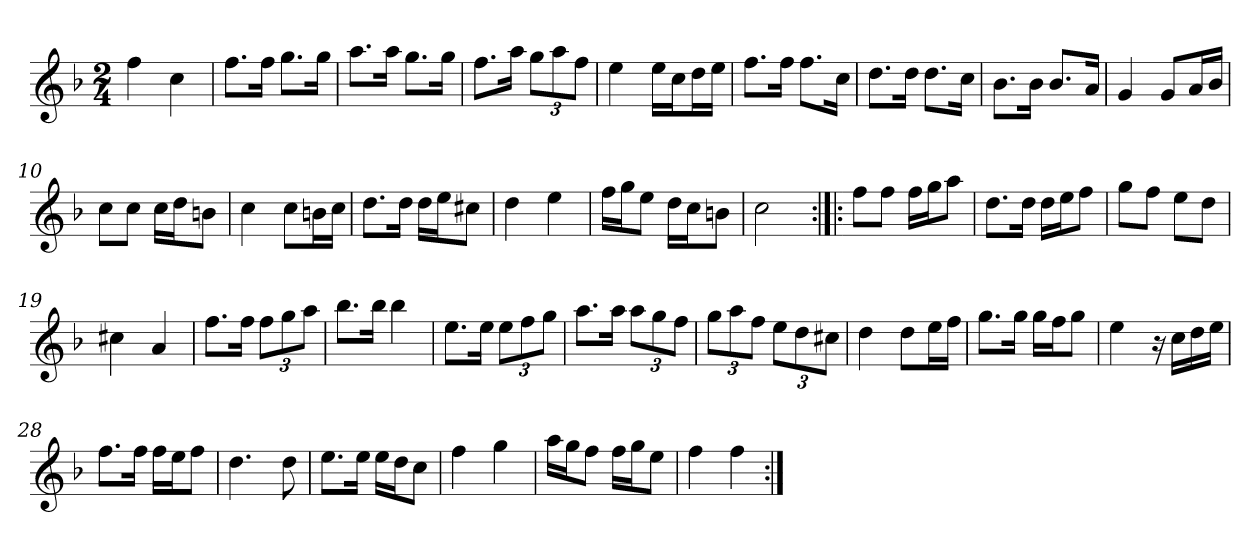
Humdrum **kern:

**kern
*part1
*staff1
*clefG2
*k[b-]
*F:
*M2/4
*MM120
=1
4ff
4cc
=2
8.ff\L
16ff\Jk
8.gg\L
16gg\Jk
=3
8.aa\L
16aa\Jk
8.gg\L
16gg\Jk
=4
8.ff\L
16aa\Jk
12gg\L
12aa\
12ff\J
=5
4ee
16ee\LL
16cc\J
16dd\L
16ee\JJ
=6
8.ff\L
16ff\Jk
8.ff\L
16cc\Jk
=7
8.dd\L
16dd\Jk
8.dd\L
16cc\Jk
=8
8.b-\L
16b-\Jk
8.b-/L
16a/Jk
=9
4g
8g/L
16a/L
16b-/JJ
=10
8cc\L
8cc\J
16cc\LL
16dd\J
8bn\J
=11
4cc
8cc\L
16bn\L
16cc\JJ
=12
8.dd\L
16dd\Jk
16dd\LL
16ee\J
8cc#X\J
=13
4dd
4ee
=14
16ff\LL
16gg\J
8ee\J
16dd\LL
16cc\J
8bn\J
=15
2cc
=16:|!|:
8ff\L
8ff\J
16ff\LL
16gg\J
8aa\J
=17
8.dd\L
16dd\Jk
16dd\LL
16ee\J
8ff\J
=18
8gg\L
8ff\J
8ee\L
8dd\J
=19
4cc#X
4a
=20
8.ff\L
16ff\Jk
12ff\L
12gg\
12aa\J
=21
8.bb-\L
16bb-\Jk
4bb-
=22
8.ee\L
16ee\Jk
12ee\L
12ff\
12gg\J
=23
8.aa\L
16aa\Jk
12aa\L
12gg\
12ff\J
=24
12gg\L
12aa\
12ff\J
12ee\L
12dd\
12cc#X\J
=25
4dd
8dd\L
16ee\L
16ff\JJ
=26
8.gg\L
16gg\Jk
16gg\LL
16ff\J
8gg\J
=27
4ee
16r
16cc\LL
16dd\
16ee\JJ
=28
8.ff\L
16ff\Jk
16ff\LL
16ee\J
8ff\J
=29
4.dd
8dd
=30
8.ee\L
16ee\Jk
16ee\LL
16dd\J
8cc\J
=31
4ff
4gg
=32
16aa\LL
16gg\J
8ff\J
16ff\LL
16gg\J
8ee\J
=33
4ff
4ff
=:|!
*-
